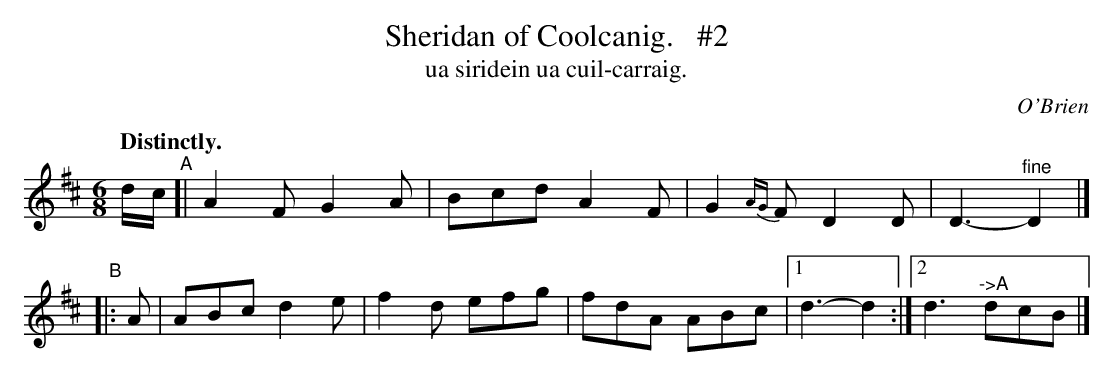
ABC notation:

X:1
T: Sheridan of Coolcanig.   #2
T: ua siridein ua cuil-carraig.
O: O'Brien
Q: "Distinctly."
M: 6/8
L: 1/8
K: D
d/c/\
"^A"[| A2F G2A | Bcd A2F | G2{AG}F D2D | D3- "^fine"D2 |]
"^B"|:   A  | ABc d2e | f2d efg | fdA ABc |1 d3- d2 :|2 d3 "^->A"dcB |]
